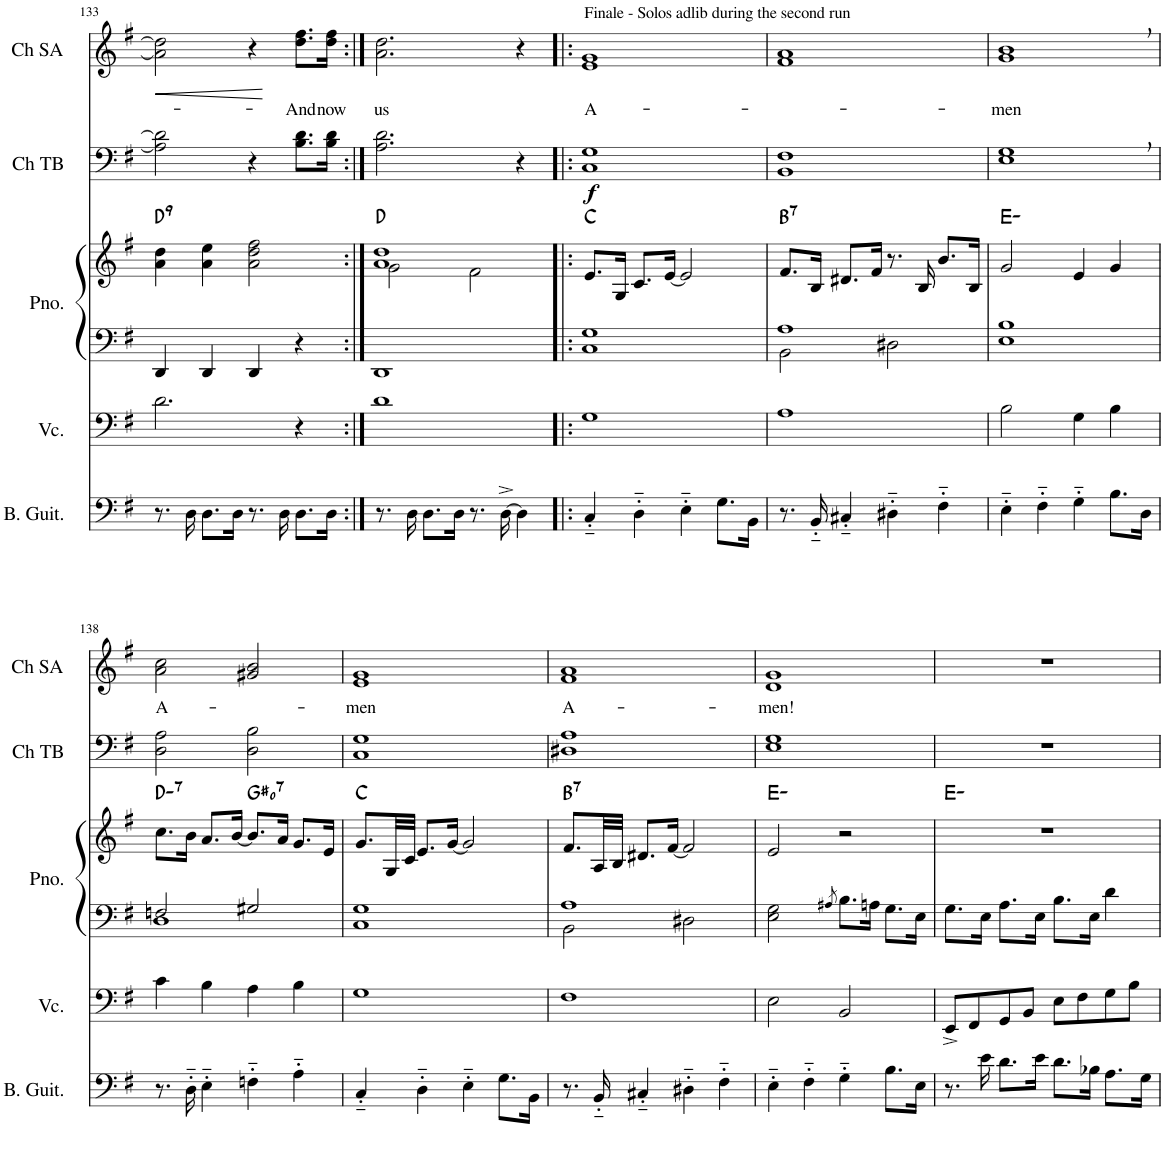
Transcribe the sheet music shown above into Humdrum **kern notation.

**kern	**kern	**kern	**kern	**harte	**kern	**dynam	**kern	**text	**dynam
*part5	*part4	*part3	*part3	*part3	*part2	*part2	*part1	*part1	*part1
*staff6	*staff5	*staff4	*staff3	*	*staff2	*staff2	*staff1	*staff1	*staff1
*I"Bass Guitar	*I"Violoncello	*I"Piano	*	*	*I"Choir TB	*	*I"Choir SA	*	*
*I'B. Guit.	*I'Vc.	*I'Pno.	*	*	*I'Ch TB	*	*I'Ch SA	*	*
!!LO:PB:g=z
*clefF4	*clefF4	*clefF4	*clefG2	*	*clefF4	*	*clefG2	*	*
*Trd7c12	*	*	*	*	*	*	*	*	*
*k[f#]	*k[f#]	*k[f#]	*k[f#]	*	*k[f#]	*	*k[f#]	*	*
*M4/4	*M4/4	*M4/4	*M4/4	*	*M4/4	*	*M4/4	*	*
=133	=133	=133	=133	=133	=133	=133	=133	=133	=133
!	!	!	!	!LO:H:kt=9	!	!	!	!	!LO:HP:b
8.r	2.d\	4DD/	4a\ 4dd\	D:9	2A\] 2d\]	.	2a\] 2dd\]	.	<
16D\	.	.	.	.	.	.	.	.	.
8.D\L	.	4DD/	4a\ 4ee\	.	.	.	.	.	.
16D\Jk	.	.	.	.	.	.	.	.	.
8.r	.	4DD/	2a\ 2dd\ 2ff#\	.	4r	.	4r	.	.
16D\	.	.	.	.	.	.	.	.	.
!	!	!	!	!	!	!	!	!LO:LY:b	!
8.D\L	4r	4r	.	.	8.B\ 8.d\L	.	8.dd\ 8.ff#\L	-And	.
!	!	!	!	!	!	!	!	!LO:LY:b	!
16D\Jk	.	.	.	.	16B\ 16d\Jk	.	16dd\ 16ff#\Jk	now	.
.	.	.	.	.	.	.	.	.	[
=134:|!	=134:|!	=134:|!	=134:|!	=134:|!	=134:|!	=134:|!	=134:|!	=134:|!	=134:|!
*	*	*	*^	*	*	*	*	*	*
!	!	!	!	!	!	!	!	!	!LO:LY:b	!
8.r	1d	1DD	1a 1dd	2g\	D:maj	2.A\ 2.d\	.	2.a\ 2.dd\	us	.
16D\	.	.	.	.	.	.	.	.	.	.
8.D\L	.	.	.	.	.	.	.	.	.	.
16D\Jk	.	.	.	.	.	.	.	.	.	.
8.r	.	.	.	2f#\	.	.	.	.	.	.
[16D^\	.	.	.	.	.	.	.	.	.	.
4D\]	.	.	.	.	.	4r	.	4r	.	.
*	*	*	*v	*v	*	*	*	*	*	*
=135!|:	=135!|:	=135!|:	=135!|:	=135!|:	=135!|:	=135!|:	=135!|:	=135!|:	=135!|:
!	!	!	!	!	!	!LO:DY:b	!	!LO:LY:b	!
4C'~/	1G	1C 1G	8.e/L	C:maj	1C 1G	f	1e 1g	A-	.
.	.	.	16G/Jk	.	.	.	.	.	.
4D'~\	.	.	8.c/L	.	.	.	.	.	.
.	.	.	[16e/Jk	.	.	.	.	.	.
4E'~\	.	.	2e/]	.	.	.	.	.	.
8.G\L	.	.	.	.	.	.	.	.	.
16BB\Jk	.	.	.	.	.	.	.	.	.
=136	=136	=136	=136	=136	=136	=136	=136	=136	=136
*	*	*^	*	*	*	*	*	*	*
!	!	!	!	!	!LO:H:kt=7	!	!	!	!	!
8.r	1A	1A	2BB\	8.f#/L	B:7	1BB 1F#	.	1f# 1a	.	.
16BB'~/	.	.	.	16B/Jk	.	.	.	.	.	.
4C#X'~/	.	.	.	8.d#X/L	.	.	.	.	.	.
.	.	.	.	16f#/Jk	.	.	.	.	.	.
4D#X'~\	.	.	2D#X\	8.r	.	.	.	.	.	.
.	.	.	.	16B/	.	.	.	.	.	.
4F#'~\	.	.	.	8.b/L	.	.	.	.	.	.
.	.	.	.	16B/Jk	.	.	.	.	.	.
*	*	*v	*v	*	*	*	*	*	*	*
=137	=137	=137	=137	=137	=137	=137	=137	=137	=137
!	!	!	!	!	!	!	!	!LO:LY:b	!
4E'~\	2B\	1E 1B	2g/	E:min	1E, 1G,	.	1g, 1b,	-men	.
4F#'~\	.	.	.	.	.	.	.	.	.
4G'~\	4G\	.	4e/	.	.	.	.	.	.
8.B\L	4B\	.	4g/	.	.	.	.	.	.
16D\Jk	.	.	.	.	.	.	.	.	.
!!LO:LB:g=z
=138	=138	=138	=138	=138	=138	=138	=138	=138	=138
*	*	*^	*	*	*	*	*	*	*
!	!	!	!	!	!LO:H:kt=7	!	!	!	!LO:LY:b	!
8.r	4c\	2Fn/	1D	8.cc\L	D:min7	2D\ 2A\	.	2a\ 2cc\	A-	.
16D'~\	.	.	.	16b\Jk	.	.	.	.	.	.
4E'~\	4B\	.	.	8.a/L	.	.	.	.	.	.
.	.	.	.	[16b/Jk	.	.	.	.	.	.
!	!	!	!	!	!LO:H:kt=7	!	!	!	!	!
4Fn'~\	4A\	2G#X/	.	8.b/L]	G#:dim7	2D\ 2B\	.	2g#X/ 2b/	.	.
.	.	.	.	16a/Jk	.	.	.	.	.	.
4A'~\	4B\	.	.	8.g/L	.	.	.	.	.	.
.	.	.	.	16e/Jk	.	.	.	.	.	.
*	*	*v	*v	*	*	*	*	*	*	*
=139	=139	=139	=139	=139	=139	=139	=139	=139	=139
!	!	!	!	!	!	!	!	!LO:LY:b	!
4C'~/	1G	1C 1G	8.g/L	C:maj	1C 1G	.	1e 1g	-men	.
.	.	.	32G/LL	.	.	.	.	.	.
.	.	.	32c/JJJ	.	.	.	.	.	.
4D'~\	.	.	8.e/L	.	.	.	.	.	.
.	.	.	[16g/Jk	.	.	.	.	.	.
4E'~\	.	.	2g/]	.	.	.	.	.	.
8.G\L	.	.	.	.	.	.	.	.	.
16BB\Jk	.	.	.	.	.	.	.	.	.
=140	=140	=140	=140	=140	=140	=140	=140	=140	=140
*	*	*^	*	*	*	*	*	*	*
!	!	!	!	!	!LO:H:kt=7	!	!	!	!LO:LY:b	!
8.r	1F#	1A	2BB\	8.f#/L	B:7	1D#X 1A	.	1f# 1a	A-	.
16BB'~/	.	.	.	32A/LL	.	.	.	.	.	.
.	.	.	.	32B/JJJ	.	.	.	.	.	.
4C#X'~/	.	.	.	8.d#X/L	.	.	.	.	.	.
.	.	.	.	[16f#/Jk	.	.	.	.	.	.
4D#X'~\	.	.	2D#X\	2f#/]	.	.	.	.	.	.
4F#'~\	.	.	.	.	.	.	.	.	.	.
*	*	*v	*v	*	*	*	*	*	*	*
=141	=141	=141	=141	=141	=141	=141	=141	=141	=141
!	!	!	!	!	!	!	!	!LO:LY:b	!
4E'~\	2E\	2E\ 2G\	2e/	E:min	1E 1G	.	1d 1g	-men!	.
4F#'~\	.	.	.	.	.	.	.	.	.
.	.	8qA#X/	.	.	.	.	.	.	.
4G'~\	2BB/	8.B\L	2r	.	.	.	.	.	.
.	.	16An\Jk	.	.	.	.	.	.	.
8.B\L	.	8.G\L	.	.	.	.	.	.	.
16E\Jk	.	16E\Jk	.	.	.	.	.	.	.
=142	=142	=142	=142	=142	=142	=142	=142	=142	=142
8.r	8EE^/L	8.G\L	1r	E:min	1r	.	1r	.	.
.	8FF#/	.	.	.	.	.	.	.	.
16e\	.	16E\Jk	.	.	.	.	.	.	.
8.d\L	8GG/	8.A\L	.	.	.	.	.	.	.
.	8BB/J	.	.	.	.	.	.	.	.
16e\Jk	.	16E\Jk	.	.	.	.	.	.	.
8.d\L	8E\L	8.B\L	.	.	.	.	.	.	.
.	8F#\	.	.	.	.	.	.	.	.
16B-X\Jk	.	16E\Jk	.	.	.	.	.	.	.
8.A\L	8G\	4d\	.	.	.	.	.	.	.
.	8B\J	.	.	.	.	.	.	.	.
16G\Jk	.	.	.	.	.	.	.	.	.
=	=	=	=	=	=	=	=	=	=
*-	*-	*-	*-	*-	*-	*-	*-	*-	*-
